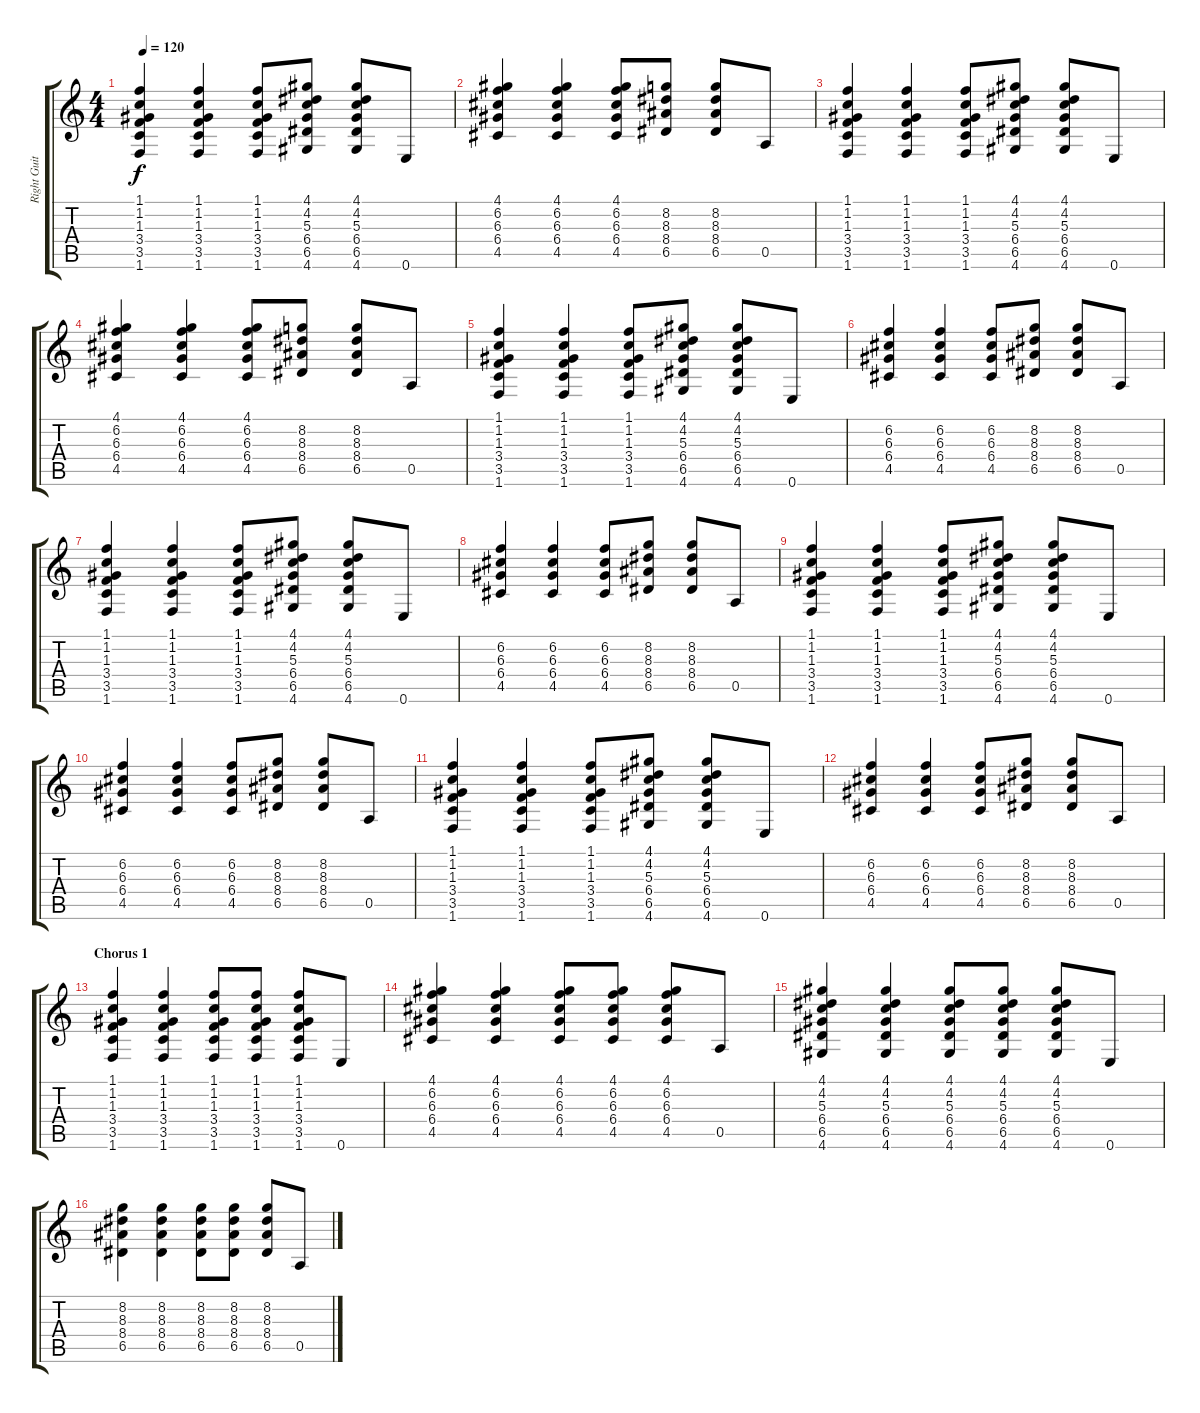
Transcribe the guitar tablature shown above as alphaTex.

\track ("Right Guitar" "Right Guit") {instrument overdrivenguitar}
\staff {score tabs}
\tuning (E4 B3 G3 D3 A2 E2) {hide}
\ts (4 4)
\tempo 120
\clef g2
\ks c
(1.1 1.2 1.3 3.4 3.5 1.6).4{dy f} (1.1 1.2 1.3 3.4 3.5 1.6).4 (1.1 1.2 1.3 3.4 3.5 1.6).8 (4.1 4.2 5.3 6.4 6.5 4.6).8 (4.1 4.2 5.3 6.4 6.5 4.6).8 0.6.8 |
(4.1 6.2 6.3 6.4 4.5).4 (4.1 6.2 6.3 6.4 4.5).4 (4.1 6.2 6.3 6.4 4.5).8 (8.2 8.3 8.4 6.5).8 (8.2 8.3 8.4 6.5).8 0.5.8 |
(1.1 1.2 1.3 3.4 3.5 1.6).4 (1.1 1.2 1.3 3.4 3.5 1.6).4 (1.1 1.2 1.3 3.4 3.5 1.6).8 (4.1 4.2 5.3 6.4 6.5 4.6).8 (4.1 4.2 5.3 6.4 6.5 4.6).8 0.6.8 |
(4.1 6.2 6.3 6.4 4.5).4 (4.1 6.2 6.3 6.4 4.5).4 (4.1 6.2 6.3 6.4 4.5).8 (8.2 8.3 8.4 6.5).8 (8.2 8.3 8.4 6.5).8 0.5.8 |
(1.1 1.2 1.3 3.4 3.5 1.6).4 (1.1 1.2 1.3 3.4 3.5 1.6).4 (1.1 1.2 1.3 3.4 3.5 1.6).8 (4.1 4.2 5.3 6.4 6.5 4.6).8 (4.1 4.2 5.3 6.4 6.5 4.6).8 0.6.8 |
(6.2 6.3 6.4 4.5).4 (6.2 6.3 6.4 4.5).4 (6.2 6.3 6.4 4.5).8 (8.2 8.3 8.4 6.5).8 (8.2 8.3 8.4 6.5).8 0.5.8 |
(1.1 1.2 1.3 3.4 3.5 1.6).4 (1.1 1.2 1.3 3.4 3.5 1.6).4 (1.1 1.2 1.3 3.4 3.5 1.6).8 (4.1 4.2 5.3 6.4 6.5 4.6).8 (4.1 4.2 5.3 6.4 6.5 4.6).8 0.6.8 |
(6.2 6.3 6.4 4.5).4 (6.2 6.3 6.4 4.5).4 (6.2 6.3 6.4 4.5).8 (8.2 8.3 8.4 6.5).8 (8.2 8.3 8.4 6.5).8 0.5.8 |
(1.1 1.2 1.3 3.4 3.5 1.6).4 (1.1 1.2 1.3 3.4 3.5 1.6).4 (1.1 1.2 1.3 3.4 3.5 1.6).8 (4.1 4.2 5.3 6.4 6.5 4.6).8 (4.1 4.2 5.3 6.4 6.5 4.6).8 0.6.8 |
(6.2 6.3 6.4 4.5).4 (6.2 6.3 6.4 4.5).4 (6.2 6.3 6.4 4.5).8 (8.2 8.3 8.4 6.5).8 (8.2 8.3 8.4 6.5).8 0.5.8 |
(1.1 1.2 1.3 3.4 3.5 1.6).4 (1.1 1.2 1.3 3.4 3.5 1.6).4 (1.1 1.2 1.3 3.4 3.5 1.6).8 (4.1 4.2 5.3 6.4 6.5 4.6).8 (4.1 4.2 5.3 6.4 6.5 4.6).8 0.6.8 |
(6.2 6.3 6.4 4.5).4 (6.2 6.3 6.4 4.5).4 (6.2 6.3 6.4 4.5).8 (8.2 8.3 8.4 6.5).8 (8.2 8.3 8.4 6.5).8 0.5.8 |
\section ("" "Chorus 1")
(1.1 1.2 1.3 3.4 3.5 1.6).4 (1.1 1.2 1.3 3.4 3.5 1.6).4 (1.1 1.2 1.3 3.4 3.5 1.6).8 (1.1 1.2 1.3 3.4 3.5 1.6).8 (1.1 1.2 1.3 3.4 3.5 1.6).8 0.6.8 |
(4.1 6.2 6.3 6.4 4.5).4 (4.1 6.2 6.3 6.4 4.5).4 (4.1 6.2 6.3 6.4 4.5).8 (4.1 6.2 6.3 6.4 4.5).8 (4.1 6.2 6.3 6.4 4.5).8 0.5.8 |
(4.1 4.2 5.3 6.4 6.5 4.6).4 (4.1 4.2 5.3 6.4 6.5 4.6).4 (4.1 4.2 5.3 6.4 6.5 4.6).8 (4.1 4.2 5.3 6.4 6.5 4.6).8 (4.1 4.2 5.3 6.4 6.5 4.6).8 0.6.8 |
(8.2 8.3 8.4 6.5).4 (8.2 8.3 8.4 6.5).4 (8.2 8.3 8.4 6.5).8 (8.2 8.3 8.4 6.5).8 (8.2 8.3 8.4 6.5).8 0.5.8
